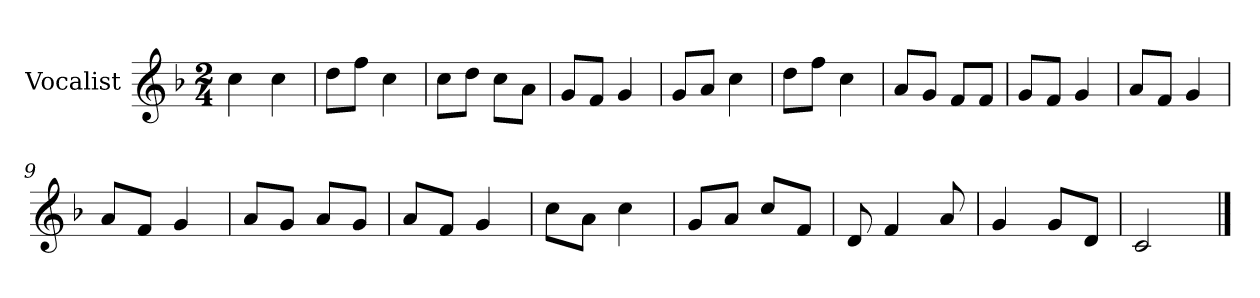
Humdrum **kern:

**kern
*part1
*staff1
*I"Vocalist
*k[b-]
*F:
*M2/4
=
4cc
4cc
=1
8ddL
8ffJ
4cc
=2
8ccL
8ddJ
8ccL
8aJ
=3
8gL
8fJ
4g
=4
8gL
8aJ
4cc
=5
8ddL
8ffJ
4cc
=6
8aL
8gJ
8fL
8fJ
=7
8gL
8fJ
4g
=8
8aL
8fJ
4g
=9
8aL
8fJ
4g
=10
8aL
8gJ
8aL
8gJ
=11
8aL
8fJ
4g
=12
8ccL
8aJ
4cc
=13
8gL
8aJ
8ccL
8fJ
=14
8d
4f
8a
=15
4g
8gL
8dJ
=16
2c
==
*-
